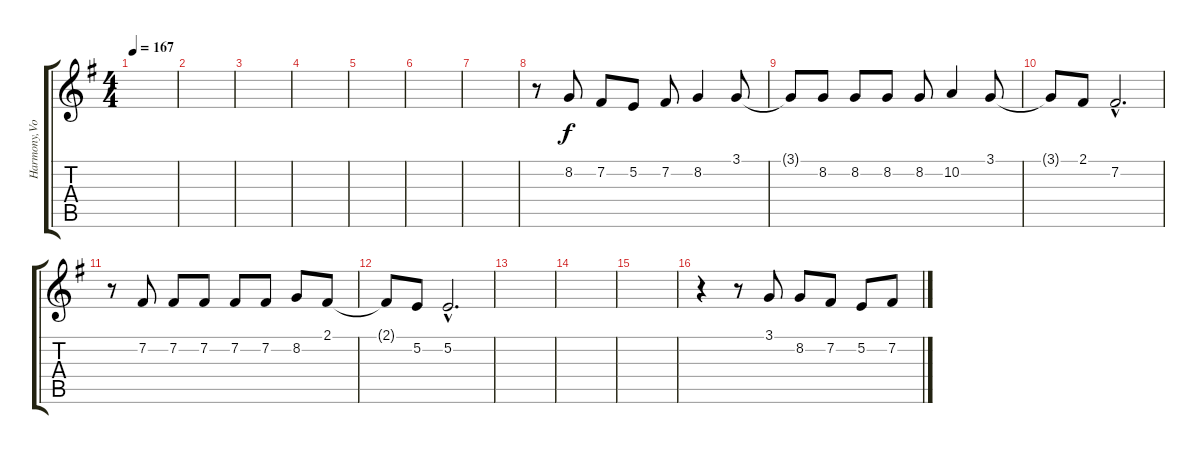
\track ("Harmony,Vo" "Harmony,Vo") {instrument clavinet}
\staff {score tabs}
\tuning (E4 B3 G3 D3 A2 E2) {hide}
\ts (4 4)
\tempo 167
\clef g2
\ks eminor
|
|
|
|
|
|
|
r.8 8.2.8 7.2.8 5.2.8 7.2.8 8.2.4 3.1.8 |
3.1{t}.8 8.2.8 8.2.8 8.2.8 8.2.8 10.2.4 3.1.8 |
3.1{t}.8 2.1.8 7.2{hac}.2{d} |
r.8 7.2.8 7.2.8 7.2.8 7.2.8 7.2.8 8.2.8 2.1.8 |
2.1{t}.8 5.2.8 5.2{hac}.2{d} |
|
|
|
r.4 r.8 3.1.8 8.2.8 7.2.8 5.2.8 7.2.8
